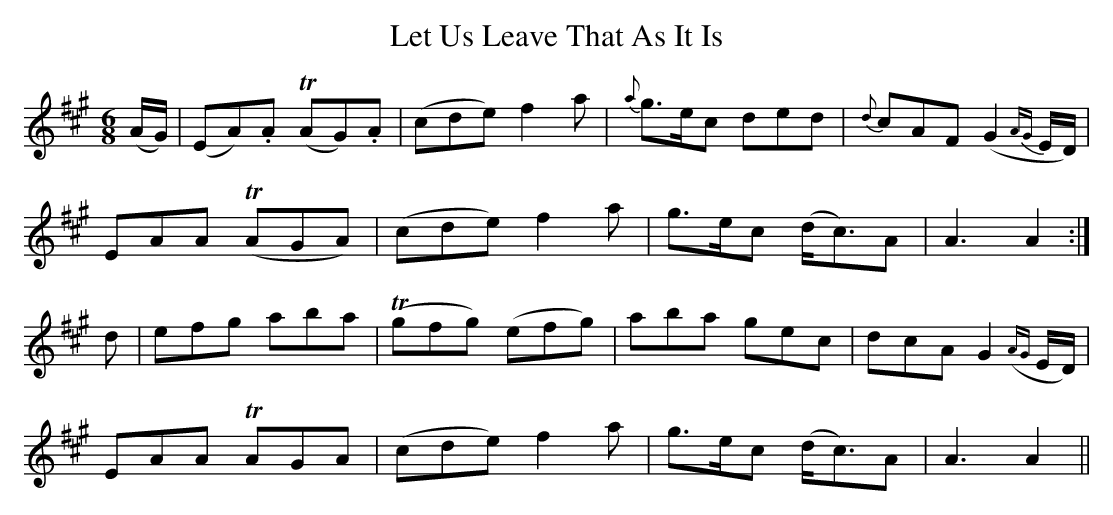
X:1
T: Let Us Leave That As It Is
M: 6/8
L: 1/8
K: A
(A/G/)|(EA).A T(AG).A|(cde) f2 a|{a}g>ec ded|{d}cAF (G2 {AG}E/D/)|
EAA T(AGA)|(cde) f2 a|g>ec (d<c)A|A3 A2:|
d|efg aba|T(gfg) (efg)|aba gec|dcA G2 ({AG}E/D/)|
EAA TAGA|(cde) f2 a|g>ec (d<c)A|A3 A2||
